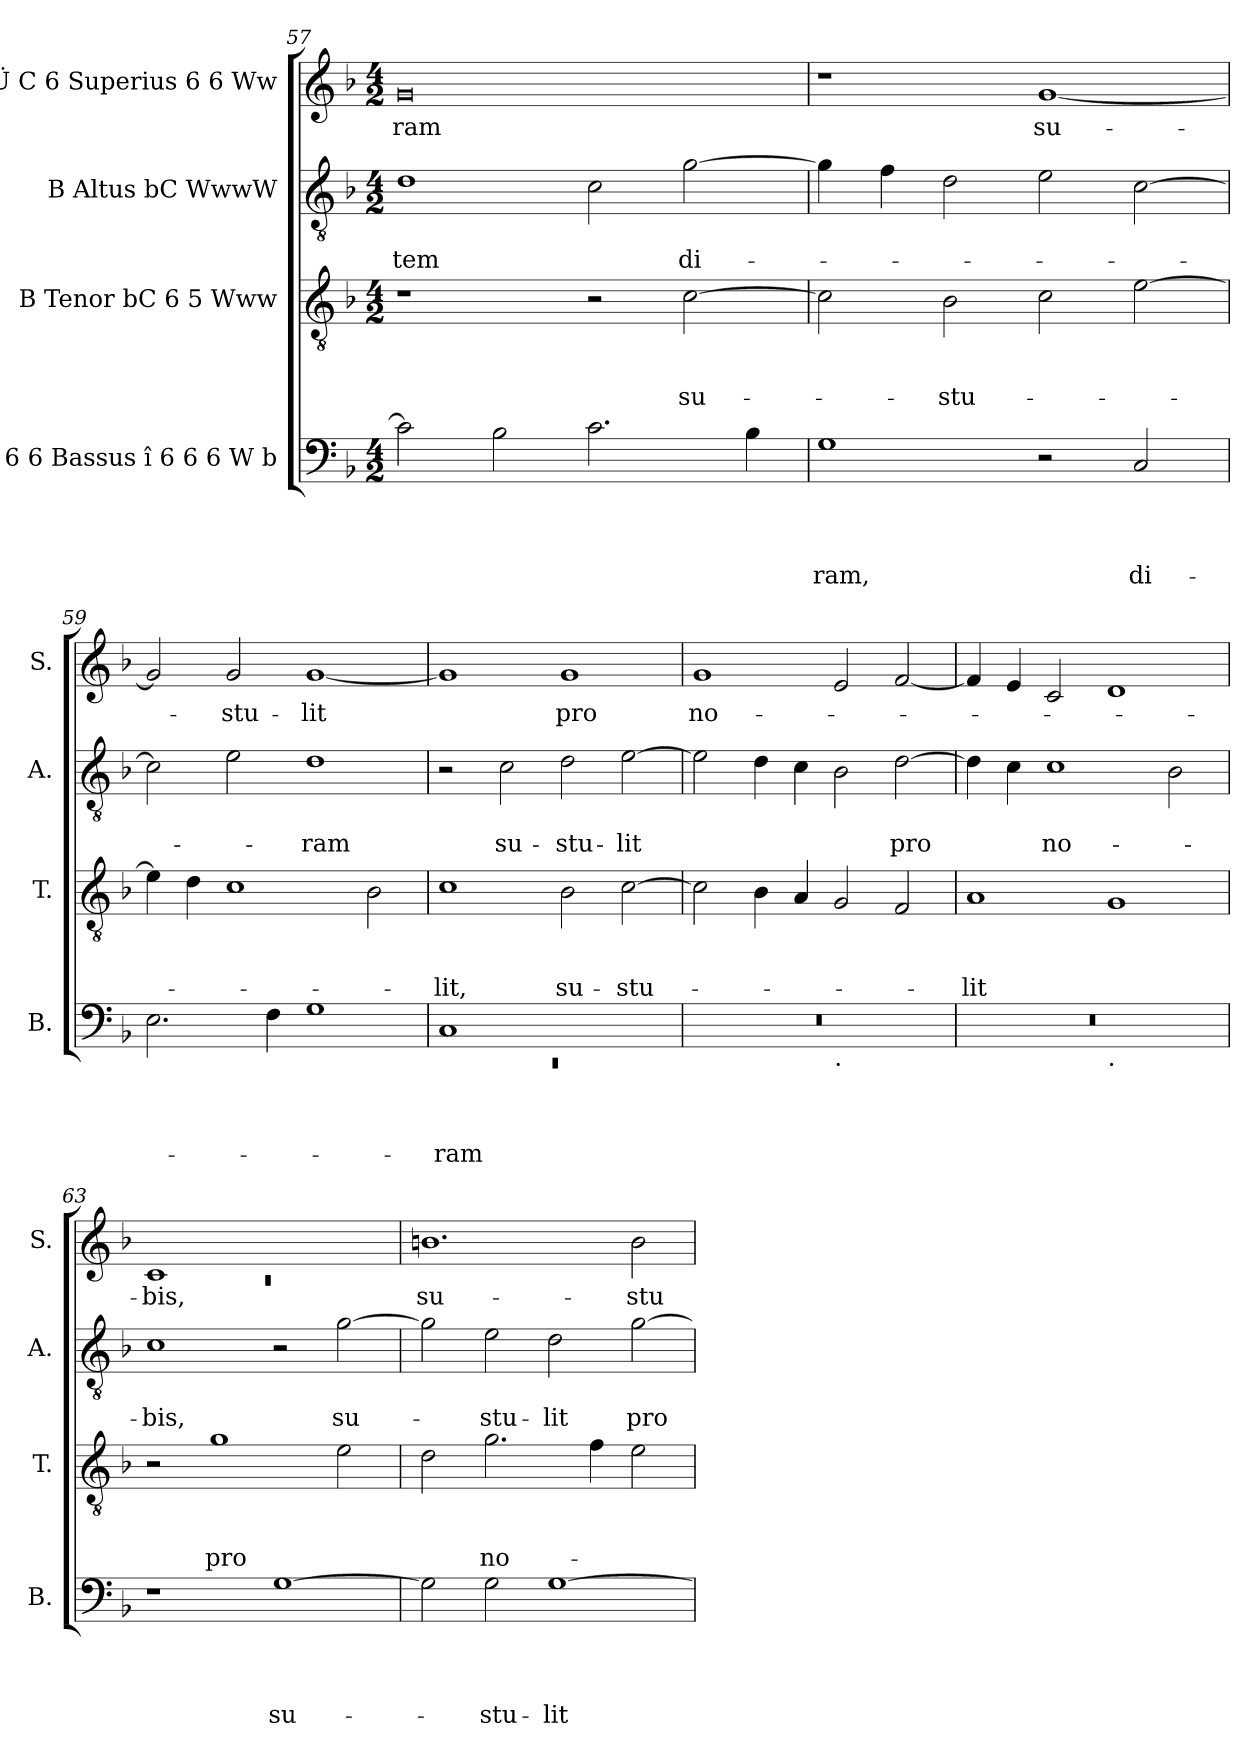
**kern	**text	**text	**text	**text	**kern	**text	**text	**text	**kern	**text	**text	**kern	**text
*part4	*part4	*part4	*part4	*part4	*part3	*part3	*part3	*part3	*part2	*part2	*part2	*part1	*part1
*staff4	*staff4	*staff4	*staff4	*staff4	*staff3	*staff3	*staff3	*staff3	*staff2	*staff2	*staff2	*staff1	*staff1
*I"C 6 6 Bassus î 6 6 6 W b	*	*	*	*	*I"B Tenor bC 6 5 Www	*	*	*	*I"B Altus bC WwwW	*	*	*I"b Ü C 6 Superius 6 6 Ww	*
*I'B.	*	*	*	*	*I'T.	*	*	*	*I'A.	*	*	*I'S.	*
*clefF4	*	*	*	*	*clefGv2	*	*	*	*clefGv2	*	*	*clefG2	*
*k[b-]	*	*	*	*	*k[b-]	*	*	*	*k[b-]	*	*	*k[b-]	*
*F:	*	*	*	*	*F:	*	*	*	*F:	*	*	*F:	*
*M4/2	*	*	*	*	*M4/2	*	*	*	*M4/2	*	*	*M4/2	*
=57	=57	=57	=57	=57	=57	=57	=57	=57	=57	=57	=57	=57	=57
!	!	!	!	!	!	!	!	!	!	!	!LO:LY:b	!	!LO:LY:b
2c\]	.	.	.	.	1r	.	.	.	1d	.	-tem	0g	-ram
2B-\	.	.	.	.	.	.	.	.	.	.	.	.	.
2.c\	.	.	.	.	2r	.	.	.	2c\	.	.	.	.
!	!	!	!	!	!	!	!	!LO:LY:b	!	!	!LO:LY:b	!	!
.	.	.	.	.	[>2c\	.	.	su-	[>2g\	.	di-	.	.
4B-\	.	.	.	.	.	.	.	.	.	.	.	.	.
=58	=58	=58	=58	=58	=58	=58	=58	=58	=58	=58	=58	=58	=58
!	!	!	!	!LO:LY:b	!	!	!	!	!	!	!	!	!
1G	.	.	.	-ram,	2c\]	.	.	.	4g\]	.	.	1r	.
.	.	.	.	.	.	.	.	.	4f\	.	.	.	.
!	!	!	!	!	!	!	!	!LO:LY:b	!	!	!	!	!
.	.	.	.	.	2B-\	.	.	-stu-	2d\	.	.	.	.
!	!	!	!	!	!	!	!	!	!	!	!	!	!LO:LY:b
2r	.	.	.	.	2c\	.	.	.	2e\	.	.	[<1g	su-
!	!	!	!	!LO:LY:b	!	!	!	!	!	!	!	!	!
2C/	.	.	.	di-	[>2e\	.	.	.	[>2c\	.	.	.	.
=59	=59	=59	=59	=59	=59	=59	=59	=59	=59	=59	=59	=59	=59
2.E\	.	.	.	.	4e\]	.	.	.	2c\]	.	.	2g/]	.
.	.	.	.	.	4d\	.	.	.	.	.	.	.	.
!	!	!	!	!	!	!	!	!	!	!	!	!	!LO:LY:b
.	.	.	.	.	1c	.	.	.	2e\	.	.	2g/	-stu-
4F\	.	.	.	.	.	.	.	.	.	.	.	.	.
!	!	!	!	!	!	!	!	!	!	!	!LO:LY:b	!	!LO:LY:b
1G	.	.	.	.	.	.	.	.	1d	.	-ram	[<1g	-lit
.	.	.	.	.	2B-\	.	.	.	.	.	.	.	.
=60	=60	=60	=60	=60	=60	=60	=60	=60	=60	=60	=60	=60	=60
*^	*	*	*	*	*	*	*	*	*	*	*	*	*
!	!LO:N:vis=1	!	!	!	!LO:LY:b	!	!	!	!LO:LY:b	!	!	!	!	!
1C	0rEE	.	.	.	-ram	1c	.	.	-lit,	2r	.	.	1g]	.
!	!	!	!	!	!	!	!	!	!	!	!	!LO:LY:b	!	!
.	.	.	.	.	.	.	.	.	.	2c\	.	su-	.	.
!	!	!	!	!	!	!	!	!	!LO:LY:b	!	!	!LO:LY:b	!	!LO:LY:b
1ryy	.	.	.	.	.	2B-\	.	.	su-	2d\	.	-stu-	1g	pro
!	!	!	!	!	!	!	!	!	!LO:LY:b	!	!	!LO:LY:b	!	!
.	.	.	.	.	.	[<2c\	.	.	-stu-	[<2e\	.	-lit	.	.
!!LO:LB:g=z
=61	=61	=61	=61	=61	=61	=61	=61	=61	=61	=61	=61	=61	=61	=61
!	!	!	!	!	!	!	!	!	!	!	!	!	!	!LO:LY:b
0r	1ryy	.	.	.	.	2c\]	.	.	.	2e\]	.	.	1g	no-
.	.	.	.	.	.	4B-\	.	.	.	4d\	.	.	.	.
.	.	.	.	.	.	4A/	.	.	.	4c\	.	.	.	.
!	!LO:TX:b:t=.	!	!	!	!	!	!	!	!	!	!	!	!	!
.	1ryy	.	.	.	.	2G/	.	.	.	2B-\	.	.	2e/	.
!	!	!	!	!	!	!	!	!	!	!	!	!LO:LY:b	!	!
.	.	.	.	.	.	2F/	.	.	.	[>2d\	.	pro	[<2f/	.
=62	=62	=62	=62	=62	=62	=62	=62	=62	=62	=62	=62	=62	=62	=62
!	!	!	!	!	!	!	!	!	!LO:LY:b	!	!	!	!	!
0r	1ryy	.	.	.	.	1A	.	.	-lit	4d\]	.	.	4f/]	.
.	.	.	.	.	.	.	.	.	.	4c\	.	.	4e/	.
!	!	!	!	!	!	!	!	!	!	!	!	!LO:LY:b	!	!
.	.	.	.	.	.	.	.	.	.	1c	.	no-	2c/	.
!	!LO:TX:b:t=.	!	!	!	!	!	!	!	!	!	!	!	!	!
.	1ryy	.	.	.	.	1G	.	.	.	.	.	.	1d	.
.	.	.	.	.	.	.	.	.	.	2B-\	.	.	.	.
=63	=63	=63	=63	=63	=63	=63	=63	=63	=63	=63	=63	=63	=63	=63
*	*	*	*	*	*	*	*	*	*	*	*	*	*^	*
!	!	!	!	!	!	!	!	!	!	!	!	!LO:LY:b	!	!LO:N:vis=1	!LO:LY:b
*v	*v	*	*	*	*	*	*	*	*	*	*	*	*	*	*
1r	.	.	.	.	2r	.	.	.	1c	.	-bis,	1c	0rc	-bis,
!	!	!	!	!	!	!	!	!LO:LY:b	!	!	!	!	!	!
.	.	.	.	.	1g	.	.	pro	.	.	.	.	.	.
!	!	!	!	!LO:LY:b	!	!	!	!	!	!	!	!	!	!
[>1G	.	.	.	su-	.	.	.	.	2r	.	.	1ryy	.	.
!	!	!	!	!	!	!	!	!	!	!	!LO:LY:b	!	!	!
.	.	.	.	.	2e\	.	.	.	[>2g\	.	su-	.	.	.
*	*	*	*	*	*	*	*	*	*	*	*	*v	*v	*
=64	=64	=64	=64	=64	=64	=64	=64	=64	=64	=64	=64	=64	=64
!	!	!	!	!	!	!	!	!	!	!	!	!	!LO:LY:b
2G\]	.	.	.	.	2d\	.	.	.	2g\]	.	.	1.bn	su-
!	!	!	!	!LO:LY:b	!	!	!	!LO:LY:b	!	!	!LO:LY:b	!	!
2G\	.	.	.	-stu-	2.g\	.	.	no-	2e\	.	-stu-	.	.
!	!	!	!	!LO:LY:b	!	!	!	!	!	!	!LO:LY:b	!	!
[>1G	.	.	.	-lit	.	.	.	.	2d\	.	-lit	.	.
.	.	.	.	.	4f\	.	.	.	.	.	.	.	.
!	!	!	!	!	!	!	!	!	!	!	!LO:LY:b	!	!LO:LY:b
.	.	.	.	.	2e\	.	.	.	[>2g\	.	pro	2b\	-stu-
=	=	=	=	=	=	=	=	=	=	=	=	=	=
*-	*-	*-	*-	*-	*-	*-	*-	*-	*-	*-	*-	*-	*-
